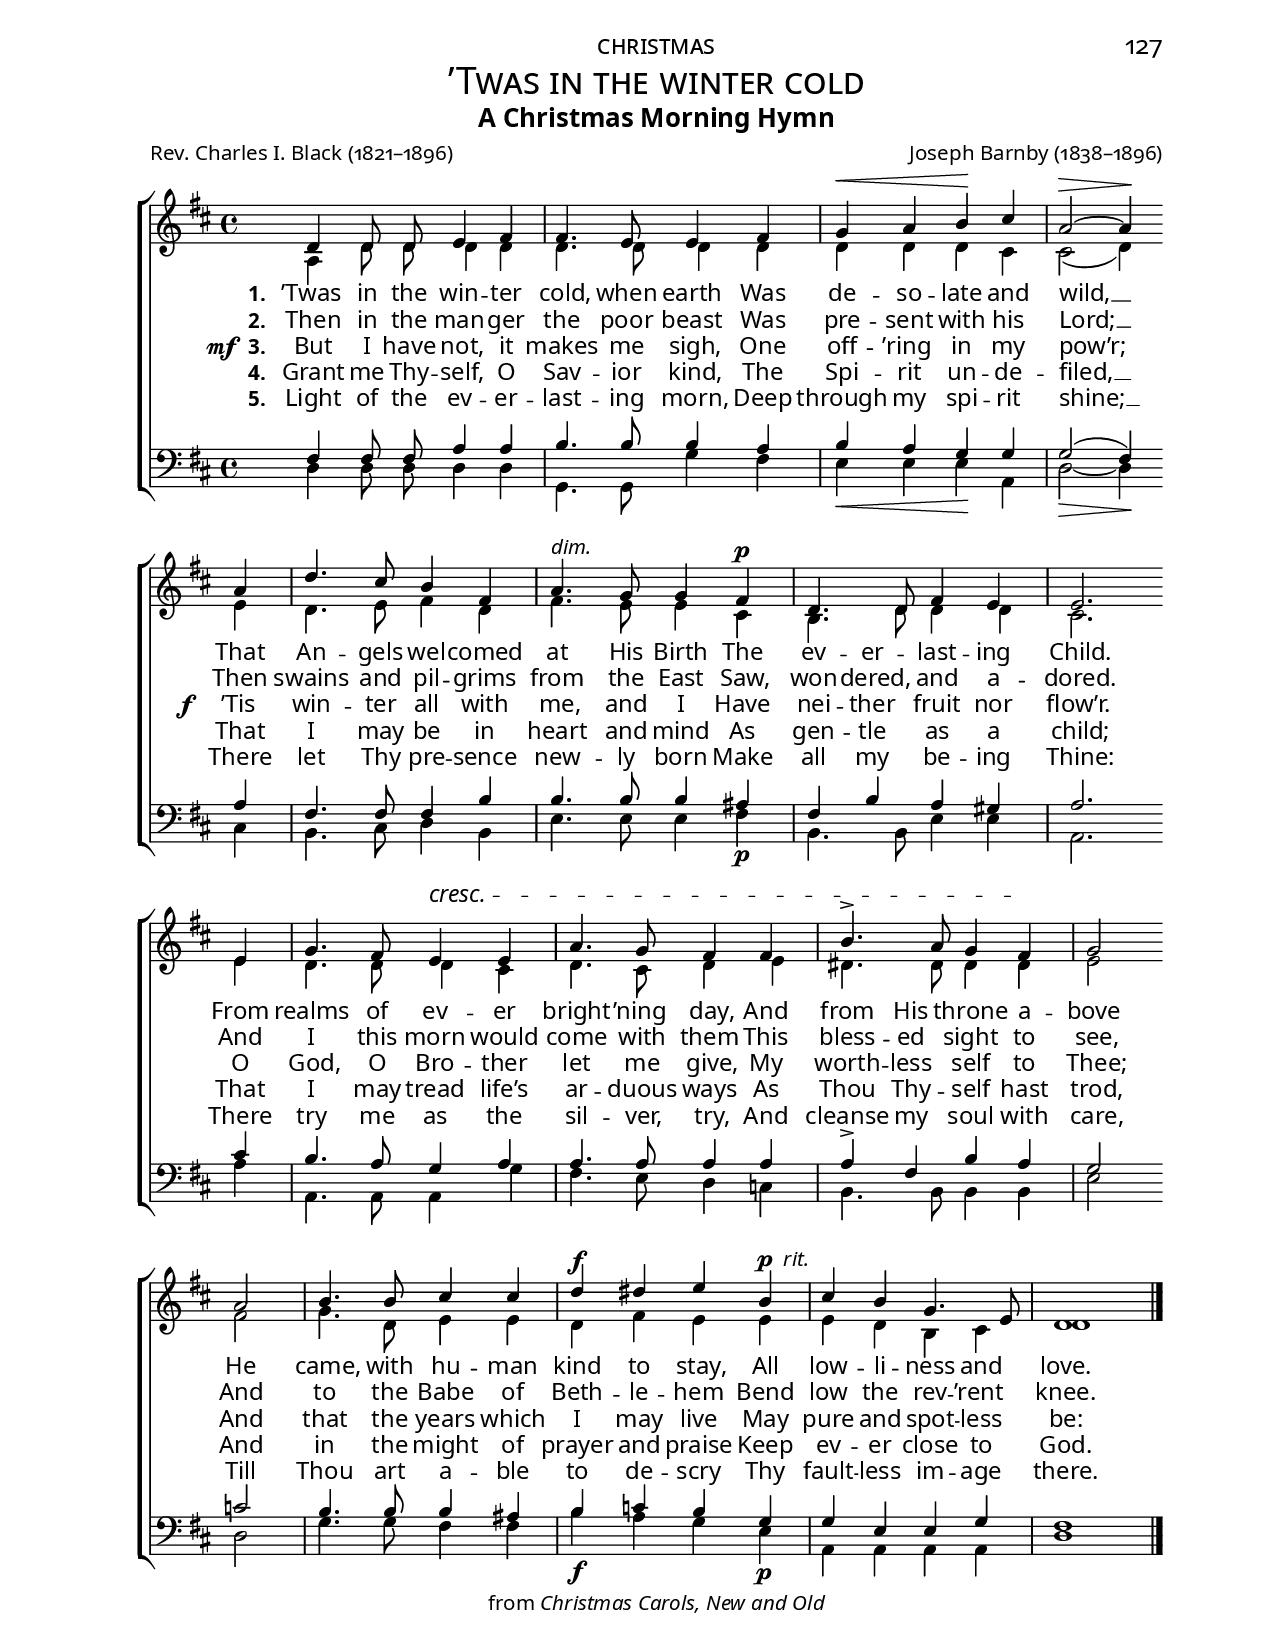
\version "2.14.2"
\include "util.ly"
\header {
  title = \markup{\override #'(font-name . "Garamond Premr Pro Smbd Subh"){ \abs-fontsize #18 \smallCapsOldStyle"’Twas in the winter cold"}}
  subtitle = \markup{{ \abs-fontsize #12.5 "A Christmas Morning Hymn"}}
  poet = \markup\oldStyleNum"Rev. Charles I. Black (1821–1896)"
  composer = \markup\oldStyleNum"Joseph Barnby (1838–1896)"
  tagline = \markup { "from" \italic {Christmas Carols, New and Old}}
}
\paper {
  %print-all-headers = ##t
  paper-height = 11\in
  paper-width = 8.5\in
  indent = 0\in
  %system-system-spacing = #'((basic-distance . 10) (padding . 0))
  system-system-spacing =
    #'((basic-distance . 0)
       (minimum-distance . 0)
       (padding . -5)
       (stretchability . 100))
  markup-system-spacing =
    #'((basic-distance . 2)
       (minimum-distance . 2)
       (padding . 1)
       (stretchability . 0))
  ragged-last-bottom = ##f
  ragged-bottom = ##f
  two-sided = ##t
  inner-margin = 1\in
  outer-margin = 0.75\in
  top-margin = 0.26\in
  bottom-margin = 0.25\in
  first-page-number = #127
  print-first-page-number = ##t
  headerLine = \markup{ \smallCapsOldStyle"christmas"}
  oddHeaderMarkup = \markup\fill-line{
     \abs-fontsize #12.5
     \combine 
        \fill-line{"" \on-the-fly #print-page-number-check-first
        \oldStylePageNum""
        }
        \fill-line{\headerLine}
  }
  evenHeaderMarkup = \markup {
     \abs-fontsize #12.5
     \combine
        \on-the-fly #print-page-number-check-first
        \oldStylePageNum""
        \fill-line{\headerLine}
  }
}
#(set-global-staff-size 18) \paper{ #(define fonts (make-pango-font-tree "Garamond Premr Pro" "Garamond Premr Pro" "Garamond Premr Pro" (/ 18 20))) }
global = {
  \key d \major
  \time 4/4
  \autoBeamOff
  \override DynamicLineSpanner #'staff-padding = #0.0
  \override DynamicLineSpanner #'Y-extent = #'(0 . 0)
}

sopMusic = \relative c' {
  d4 d8 d e4 fis |
  fis4. e8 e4 fis |
  g^\< a b\! cis |
  a2~^\> a4\! \bar""\break a4 |
  
  d4. cis8 b4 fis |
  a4.^\markup\italic"dim." g8 g4 fis^\p |
  d4. d8 fis4 e |
  e2. \bar""\break e4 |
  
  g4. fis8 e4^\cresc e |
  a4. g8 fis4 fis |
  b4.-> a8 g4 fis\! |
  g2 \bar""\break a |
  
  b4. b8 cis4 cis |
  d^\f dis e b^\markup{\dynamic"p" \italic" rit."} |
  cis b g4. e8 |
  d1 \bar "|."
}
sopWords = \lyricmode {
  
}

altoMusic = \relative c' {
  a4 d8 d d4 d |
  d4. d8 d4 d |
  d d d cis |
  cis2( d4) e |
  
  d4. e8 fis4 d |
  fis4. e8 e4 cis |
  b4. d8 d4 d |
  cis2. e4 |
  
  d4. d8 d4 cis |
  d4. cis8 d4 e |
  dis4. dis8 dis4 dis |
  e2 fis |
  
  g4. d8 e4 e |
  d4 fis e e |
  e d b cis |
  d1 \bar "|."
}
altoWords = \lyricmode {
  \dropLyricsIX
  \set stanza = #"1. "
  ’Twas in the win -- ter cold, when earth Was de -- so -- late and wild, __
  That An -- gels wel -- comed at His Birth The ev -- er -- last -- ing Child.
  From realms of ev -- er bright -- ’ning day, And from His throne a -- bove
  He came, with hu -- man kind to stay, All low -- li -- ness and love.
}
altoWordsII = \lyricmode {
  \dropLyricsIX
%\markup\italic
  \set stanza = #"2. "
  Then in the man -- ger the poor beast
  Was pre -- sent with his Lord; __
  Then swains and pil -- grims from the East
  Saw, won -- dered, and a -- dored.
  And I this morn would come with them
  This bless -- ed sight to see,
  And to the Babe of Beth -- le -- hem
  Bend low the rev -- ’rent knee.
}
altoWordsIII = {
  \dropLyricsIX
  \set stanza = \markup{\dynamic"mf " "3. "}
  \lyricmode {
    But I have not, it makes me sigh,
    One off -- ’ring in my pow’r;
  }
  \set stanza = \markup\dynamic"f "
  \lyricmode {
    ’Tis win -- ter all with me, and I
    Have nei -- ther fruit nor flow’r.
    O God, O Bro -- ther let me give,
    My worth -- less self to Thee;
    And that the years which I may live
    May pure and spot -- less be:
  }
}
altoWordsIV = \lyricmode {
  \dropLyricsIX
  \set stanza = #"4. "
  Grant me Thy -- self, O Sav -- ior kind,
  The Spi -- rit un -- de -- filed, __
  That I may be in heart and mind
  As gen -- tle as a child;
  That I may tread life’s ar -- duous ways
  As Thou Thy -- self hast trod,
  And in the might of prayer and praise
  Keep ev -- er close to God.
}
altoWordsV = \lyricmode {
  \dropLyricsIX
  \set stanza = #"5. "
  Light of the ev -- er -- last -- ing morn,
  Deep through my spi -- rit shine; __
  There let Thy pre  -- sence new -- ly born
  Make all my be -- ing Thine:
  There try me as the sil -- ver, try,
  And cleanse my soul with care,
  Till Thou art a -- ble to de -- scry
  Thy fault -- less im -- age there.
}
altoWordsVI = \lyricmode {
  \set stanza = #"6. "
  \set ignoreMelismata = ##t
}
tenorMusic = \relative c {
  fis4 fis8 fis a4 a |
  b4. b8 b4 a |
  b_\< a g\! g |
  g2(_\> fis4\!) a4 |
  
  fis4. fis8 fis4 b |
  b4. b8 b4 ais_\p |
  fis b a gis |
  a2. cis4 |
  
  b4. a8 g4 a |
  a4. a8 a4 a |
  a-> fis b a |
  g2 c |
  
  b4. b8 b4 ais |
  b_\f c b g_\p |
  g e e g |
  fis1 \bar "|."
}
tenorWords = \lyricmode {

}

bassMusic = \relative c {
  d4 d8 d d4 d |
  g,4. g8 g'4 fis |
  e e e a, |
  d2~ d4 cis |
  
  b4. cis8 d4 b |
  e4. e8 e4 fis |
  b,4. b8 e4 e |
  a,2. a'4 |
  
  a,4. a8 a4 g' |
  fis4. e8 d4 c |
  b4. b8 b4 b |
  e2 d |
  
  g4. g8 fis4 fis |
  b a g e |
  a, a a a |
  d1 \bar "|."
}
bassWords = \lyricmode {

}

pianoRH = \relative c' {
  
}
pianoLH = \relative c' {
  
}

\score {
  <<
   \new ChoirStaff <<
%    \new Lyrics = sopranos \with { \override VerticalAxisGroup #'nonstaff-relatedstaff-spacing = #'((basic-distance . 1)) }
    \new Staff = women <<
      \new Voice = "sopranos" { \voiceOne << \global \sopMusic >> }
      \new Voice = "altos" { \voiceTwo << \global \altoMusic >> }
    >>
   \new Staff = men <<
      \clef bass
      \new Voice = "tenors" { \voiceOne << \global \tenorMusic >> }
      \new Voice = "basses" { \voiceTwo << \global \bassMusic >> }
    >>
    \new Lyrics \with { alignAboveContext = #"women" \override VerticalAxisGroup #'nonstaff-relatedstaff-spacing = #'((basic-distance . 1))} \lyricsto "sopranos" \sopWords
     \new Lyrics = "altosVI"  \with { alignBelowContext = #"women" \override VerticalAxisGroup #'nonstaff-relatedstaff-spacing = #'((basic-distance . 1))} \lyricsto "tenors" \altoWordsVI
    \new Lyrics = "altosV"  \with { alignBelowContext = #"women" \override VerticalAxisGroup #'nonstaff-relatedstaff-spacing = #'((basic-distance . 1))} \lyricsto "tenors" \altoWordsV
    \new Lyrics = "altosIV"  \with { alignBelowContext = #"women" \override VerticalAxisGroup #'nonstaff-relatedstaff-spacing = #'((basic-distance . 1))} \lyricsto "tenors" \altoWordsIV
    \new Lyrics = "altosIII"  \with { alignBelowContext = #"women" \override VerticalAxisGroup #'nonstaff-relatedstaff-spacing = #'((basic-distance . 1))} \lyricsto "tenors" \altoWordsIII
    \new Lyrics = "altosII"  \with { alignBelowContext = #"women" \override VerticalAxisGroup #'nonstaff-relatedstaff-spacing = #'((basic-distance . 1))} \lyricsto "tenors" \altoWordsII
    \new Lyrics = "altos"  \with { alignBelowContext = #"women" \override VerticalAxisGroup #'nonstaff-relatedstaff-spacing = #'((padding . -0.5))} \lyricsto "tenors" \altoWords
    \new Lyrics \with { alignAboveContext = #"men" \override VerticalAxisGroup #'nonstaff-relatedstaff-spacing = #'((basic-distance . 1)) } \lyricsto "tenors" \tenorWords
    \new Lyrics \with { alignBelowContext = #"men" \override VerticalAxisGroup #'nonstaff-relatedstaff-spacing = #'((basic-distance . 1)) } \lyricsto "basses" \bassWords
  >>
%    \new PianoStaff << \new Staff { \new Voice { \pianoRH } } \new Staff { \clef "bass" \pianoLH } >>
  >>
  \layout {
  \context {
    \Lyrics
    \override LyricText #'font-size = #1.3
  }
    \context {
      \Score
      %\override SpacingSpanner #'base-shortest-duration = #(ly:make-moment 1 8)
      %\override SpacingSpanner #'common-shortest-duration = #(ly:make-moment 1 4)
    }
    \context {
      % Remove all empty staves
      % \Staff \RemoveEmptyStaves \override VerticalAxisGroup #'remove-first = ##t
    }
    \context {
      \Lyrics
      \override LyricText #'X-offset = #center-on-word
    }
  }
}

